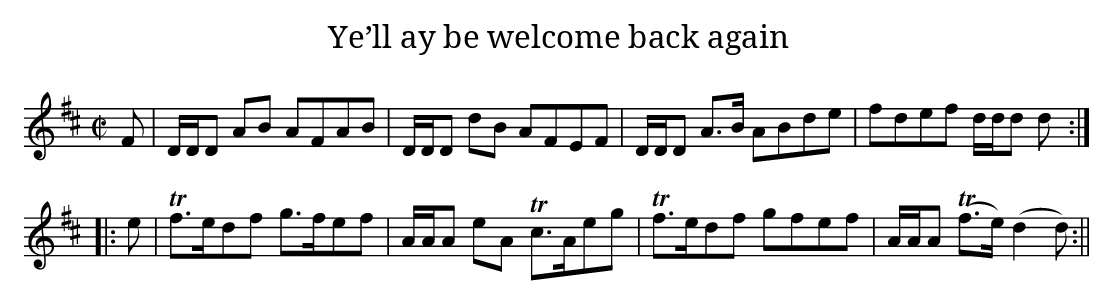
X:1
T:Ye’ll ay be welcome back again
M:C|
L:1/8
K:D
F | D/D/D AB AFAB | D/D/D dB AFEF | D/D/D A>B ABde | fdef d/d/d d :|
|: e |Tf>edf g>fef | A/A/A eA Tc>Aeg |Tf>edf gfef | A/A/A T(f>e) (d2d):||
